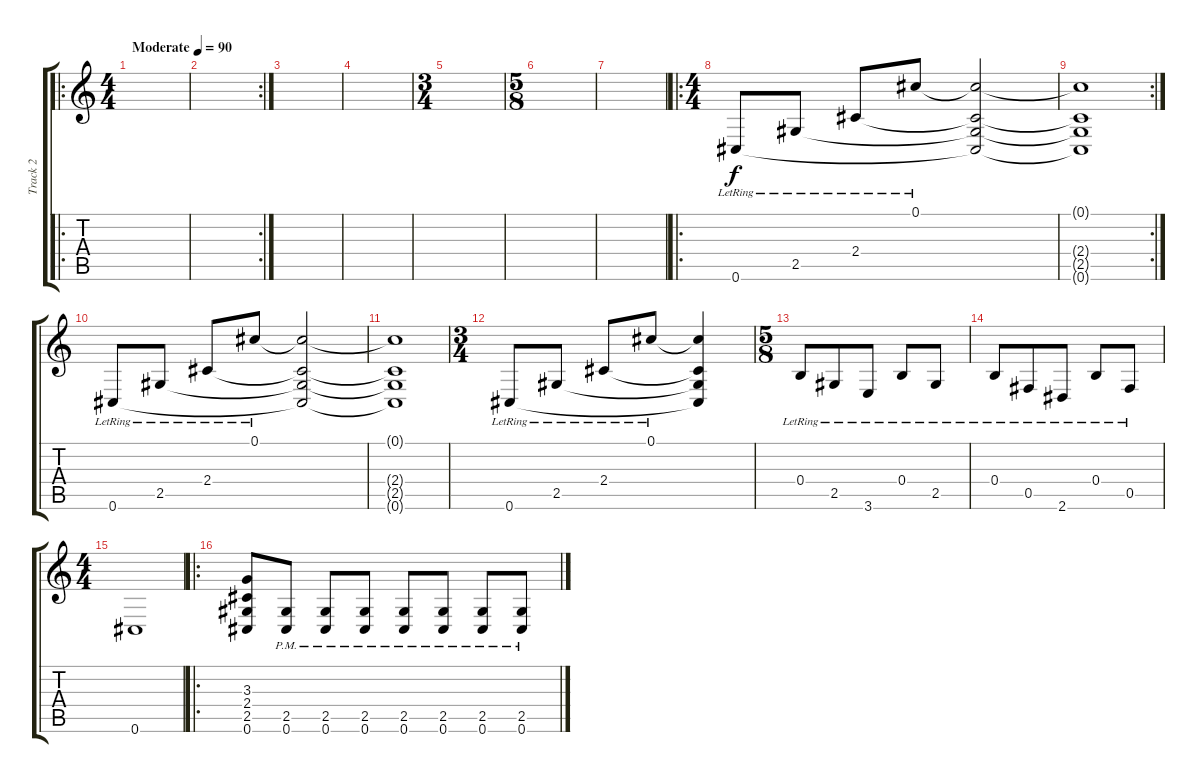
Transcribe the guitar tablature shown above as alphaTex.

\track ("Track 2" "Track 2") {instrument acousticguitarsteel}
\staff {score tabs}
\tuning (Db4 Ab3 E3 B2 Gb2 Db2) {hide}
\ro
\ts (4 4)
\tempo (90 "Moderate")
\clef g2
\ks c
|
\rc 2
|
|
|
\ts (3 4)
|
\ts (5 8)
|
|
\ro
\ts (4 4)
0.6{lr}.8 2.5{lr}.8 2.4{lr}.8 0.1{lr}.8 (0.1{t} 2.4{t} 2.5{t} 0.6{t}).2 |
\rc 2
(0.1{t} 2.4{t} 2.5{t} 0.6{t}).1 |
0.6{lr}.8 2.5{lr}.8 2.4{lr}.8 0.1{lr}.8 (0.1{t} 2.4{t} 2.5{t} 0.6{t}).2 |
(0.1{t} 2.4{t} 2.5{t} 0.6{t}).1 |
\ts (3 4)
0.6{lr}.8 2.5{lr}.8 2.4{lr}.8 0.1{lr}.8 (0.1{t} 2.4{t} 2.5{t} 0.6{t}).4 |
\ts (5 8)
0.4{lr}.8 2.5{lr}.8 3.6{lr}.8 0.4{lr}.8 2.5{lr}.8 |
0.4{lr}.8 0.5{lr}.8 2.6{lr}.8 0.4{lr}.8 0.5{lr}.8 |
\ts (4 4)
0.6.1 |
\ro
(3.3 2.4 2.5 0.6).8{instrument distortionguitar} (2.5{pm} 0.6{pm}).8 (2.5{pm} 0.6{pm}).8 (2.5{pm} 0.6{pm}).8 (2.5{pm} 0.6{pm}).8 (2.5{pm} 0.6{pm}).8 (2.5{pm} 0.6{pm}).8 (2.5{pm} 0.6{pm}).8
